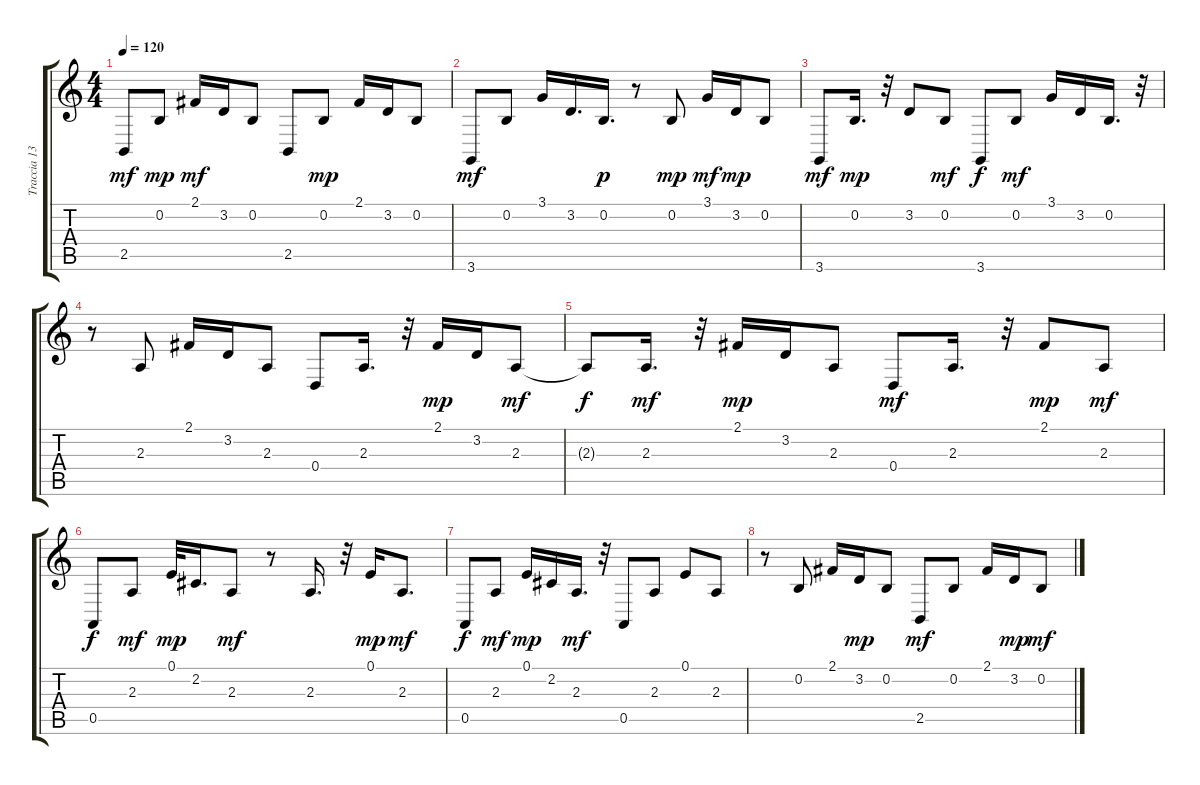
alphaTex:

\track ("Traccia 13" "Traccia 13") {instrument lead5charang}
\staff {score tabs}
\tuning (E4 B3 G3 D3 A2 E2) {hide}
\ts (4 4)
\tempo 120
\clef g2
\ks c
2.5.8{dy mf} 0.2.8{dy mp} 2.1.16{dy mf} 3.2.16 0.2.8 2.5.8 0.2.8{dy mp} 2.1.16 3.2.16 0.2.8 |
3.6.8{dy mf} 0.2.8 3.1.16 3.2.16{d} 0.2.16{d dy p} r.8 0.2.8{dy mp} 3.1.16{dy mf} 3.2.16{dy mp} 0.2.8 |
3.6.8{dy mf} 0.2.16{d dy mp} r.32 3.2.8 0.2.8{dy mf} 3.6.8{dy f} 0.2.8{dy mf} 3.1.16 3.2.16 0.2.16{d} r.32 |
r.8 2.3.8 2.1.16 3.2.16 2.3.8 0.4.8 2.3.16{d} r.32 2.1.16{dy mp} 3.2.16 2.3.8{dy mf} |
2.3{t}.8{dy f} 2.3.16{d dy mf} r.32 2.1.16{dy mp} 3.2.16 2.3.8 0.4.8{dy mf} 2.3.16{d} r.32 2.1.8{dy mp} 2.3.8{dy mf} |
0.5.8{dy f} 2.3.8{dy mf} 0.1.32{dy mp} 2.2.16{d} 2.3.8{dy mf} r.8 2.3.16{d} r.32 0.1.16{dy mp} 2.3.8{d dy mf} |
0.5.8{dy f} 2.3.8{dy mf} 0.1.16{dy mp} 2.2.16 2.3.16{d dy mf} r.32 0.5.8 2.3.8 0.1.8 2.3.8 |
r.8 0.2.8 2.1.16 3.2.16{dy mp} 0.2.8 2.5.8{dy mf} 0.2.8 2.1.16 3.2.16{dy mp} 0.2.8{dy mf}
